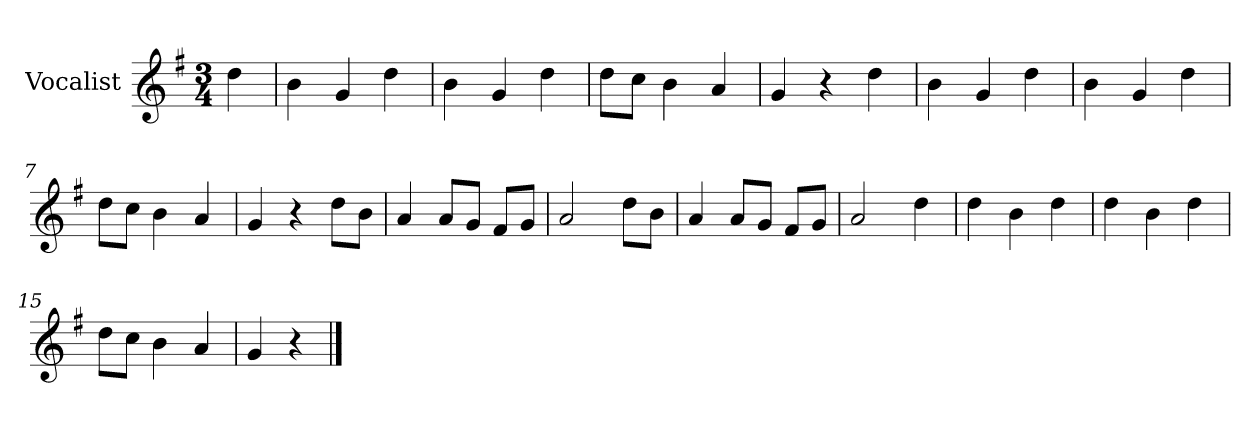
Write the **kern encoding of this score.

**kern
*part1
*staff1
*I"Vocalist
*k[f#]
*G:
*M3/4
=
4dd
=1
4b
4g
4dd
=2
4b
4g
4dd
=3
8ddL
8ccJ
4b
4a
=4
4g
4r
4dd
=5
4b
4g
4dd
=6
4b
4g
4dd
=7
8ddL
8ccJ
4b
4a
=8
4g
4r
8ddL
8bJ
=9
4a
8aL
8gJ
8f#L
8gJ
=10
2a
8ddL
8bJ
=11
4a
8aL
8gJ
8f#L
8gJ
=12
2a
4dd
=13
4dd
4b
4dd
=14
4dd
4b
4dd
=15
8ddL
8ccJ
4b
4a
=16
4g
4r
==
*-
